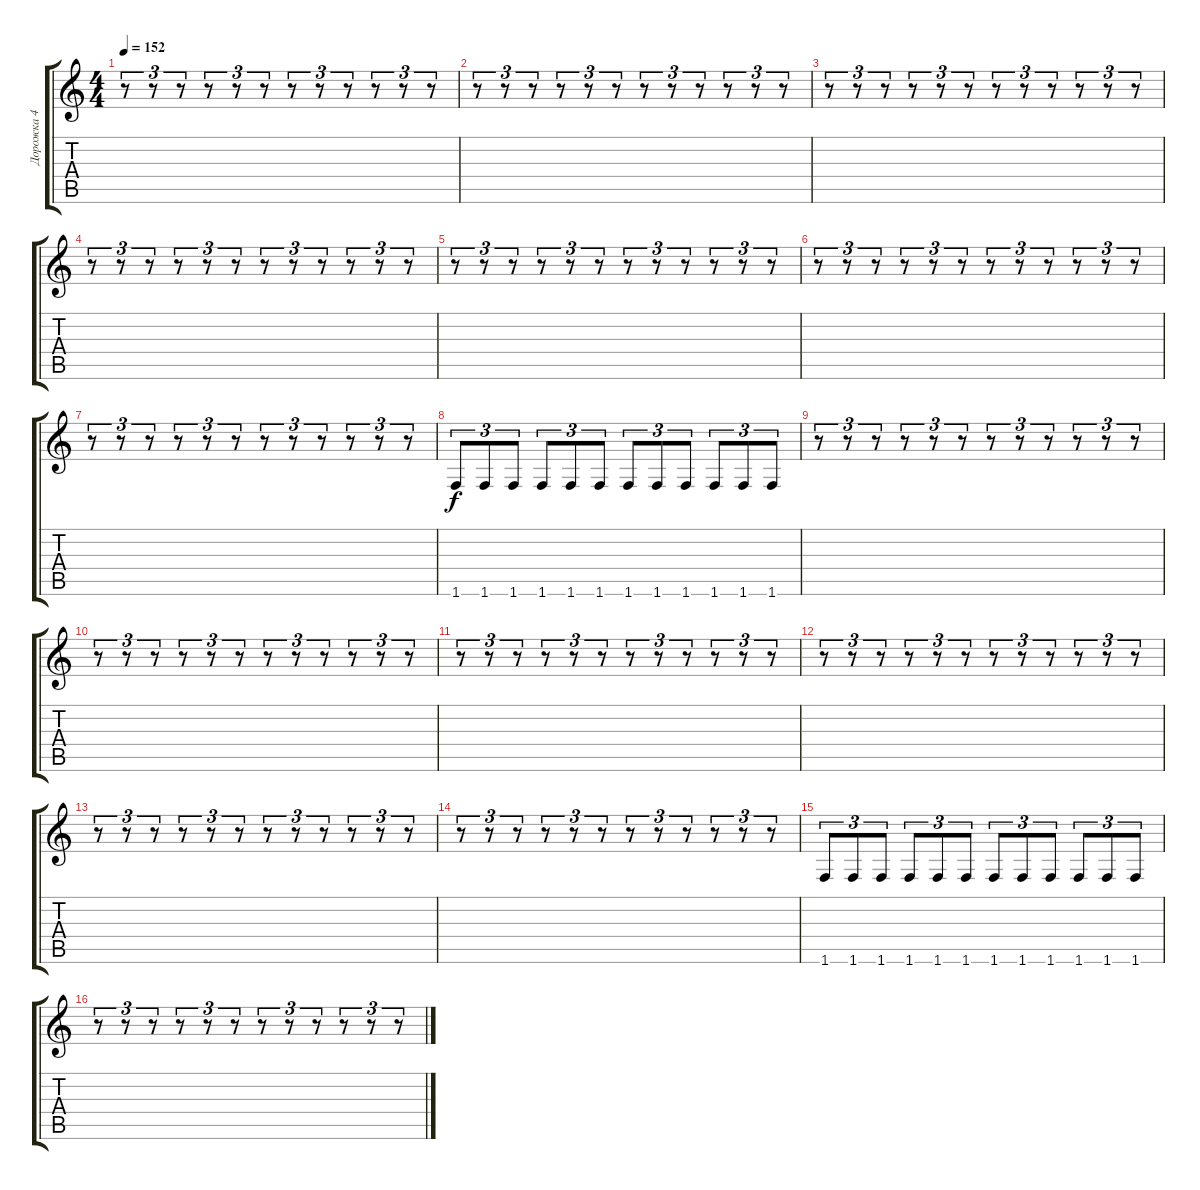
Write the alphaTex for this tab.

\track ("Дорожка 4" "Дорожка 4") {instrument electricbasspick}
\staff {score tabs}
\tuning (E4 B3 G3 D3 A2 E2) {hide}
\ts (4 4)
\tempo 152
\clef g2
\ks c
r.8{tu (3 2) dy f} r.8{tu (3 2)} r.8{tu (3 2)} r.8{tu (3 2)} r.8{tu (3 2)} r.8{tu (3 2)} r.8{tu (3 2)} r.8{tu (3 2)} r.8{tu (3 2)} r.8{tu (3 2)} r.8{tu (3 2)} r.8{tu (3 2)} |
r.8{tu (3 2)} r.8{tu (3 2)} r.8{tu (3 2)} r.8{tu (3 2)} r.8{tu (3 2)} r.8{tu (3 2)} r.8{tu (3 2)} r.8{tu (3 2)} r.8{tu (3 2)} r.8{tu (3 2)} r.8{tu (3 2)} r.8{tu (3 2)} |
r.8{tu (3 2)} r.8{tu (3 2)} r.8{tu (3 2)} r.8{tu (3 2)} r.8{tu (3 2)} r.8{tu (3 2)} r.8{tu (3 2)} r.8{tu (3 2)} r.8{tu (3 2)} r.8{tu (3 2)} r.8{tu (3 2)} r.8{tu (3 2)} |
r.8{tu (3 2)} r.8{tu (3 2)} r.8{tu (3 2)} r.8{tu (3 2)} r.8{tu (3 2)} r.8{tu (3 2)} r.8{tu (3 2)} r.8{tu (3 2)} r.8{tu (3 2)} r.8{tu (3 2)} r.8{tu (3 2)} r.8{tu (3 2)} |
r.8{tu (3 2)} r.8{tu (3 2)} r.8{tu (3 2)} r.8{tu (3 2)} r.8{tu (3 2)} r.8{tu (3 2)} r.8{tu (3 2)} r.8{tu (3 2)} r.8{tu (3 2)} r.8{tu (3 2)} r.8{tu (3 2)} r.8{tu (3 2)} |
r.8{tu (3 2)} r.8{tu (3 2)} r.8{tu (3 2)} r.8{tu (3 2)} r.8{tu (3 2)} r.8{tu (3 2)} r.8{tu (3 2)} r.8{tu (3 2)} r.8{tu (3 2)} r.8{tu (3 2)} r.8{tu (3 2)} r.8{tu (3 2)} |
r.8{tu (3 2)} r.8{tu (3 2)} r.8{tu (3 2)} r.8{tu (3 2)} r.8{tu (3 2)} r.8{tu (3 2)} r.8{tu (3 2)} r.8{tu (3 2)} r.8{tu (3 2)} r.8{tu (3 2)} r.8{tu (3 2)} r.8{tu (3 2)} |
1.6.8{tu (3 2)} 1.6.8{tu (3 2)} 1.6.8{tu (3 2)} 1.6.8{tu (3 2)} 1.6.8{tu (3 2)} 1.6.8{tu (3 2)} 1.6.8{tu (3 2)} 1.6.8{tu (3 2)} 1.6.8{tu (3 2)} 1.6.8{tu (3 2)} 1.6.8{tu (3 2)} 1.6.8{tu (3 2)} |
r.8{tu (3 2)} r.8{tu (3 2)} r.8{tu (3 2)} r.8{tu (3 2)} r.8{tu (3 2)} r.8{tu (3 2)} r.8{tu (3 2)} r.8{tu (3 2)} r.8{tu (3 2)} r.8{tu (3 2)} r.8{tu (3 2)} r.8{tu (3 2)} |
r.8{tu (3 2)} r.8{tu (3 2)} r.8{tu (3 2)} r.8{tu (3 2)} r.8{tu (3 2)} r.8{tu (3 2)} r.8{tu (3 2)} r.8{tu (3 2)} r.8{tu (3 2)} r.8{tu (3 2)} r.8{tu (3 2)} r.8{tu (3 2)} |
r.8{tu (3 2)} r.8{tu (3 2)} r.8{tu (3 2)} r.8{tu (3 2)} r.8{tu (3 2)} r.8{tu (3 2)} r.8{tu (3 2)} r.8{tu (3 2)} r.8{tu (3 2)} r.8{tu (3 2)} r.8{tu (3 2)} r.8{tu (3 2)} |
r.8{tu (3 2)} r.8{tu (3 2)} r.8{tu (3 2)} r.8{tu (3 2)} r.8{tu (3 2)} r.8{tu (3 2)} r.8{tu (3 2)} r.8{tu (3 2)} r.8{tu (3 2)} r.8{tu (3 2)} r.8{tu (3 2)} r.8{tu (3 2)} |
r.8{tu (3 2)} r.8{tu (3 2)} r.8{tu (3 2)} r.8{tu (3 2)} r.8{tu (3 2)} r.8{tu (3 2)} r.8{tu (3 2)} r.8{tu (3 2)} r.8{tu (3 2)} r.8{tu (3 2)} r.8{tu (3 2)} r.8{tu (3 2)} |
r.8{tu (3 2)} r.8{tu (3 2)} r.8{tu (3 2)} r.8{tu (3 2)} r.8{tu (3 2)} r.8{tu (3 2)} r.8{tu (3 2)} r.8{tu (3 2)} r.8{tu (3 2)} r.8{tu (3 2)} r.8{tu (3 2)} r.8{tu (3 2)} |
1.6.8{tu (3 2)} 1.6.8{tu (3 2)} 1.6.8{tu (3 2)} 1.6.8{tu (3 2)} 1.6.8{tu (3 2)} 1.6.8{tu (3 2)} 1.6.8{tu (3 2)} 1.6.8{tu (3 2)} 1.6.8{tu (3 2)} 1.6.8{tu (3 2)} 1.6.8{tu (3 2)} 1.6.8{tu (3 2)} |
r.8{tu (3 2)} r.8{tu (3 2)} r.8{tu (3 2)} r.8{tu (3 2)} r.8{tu (3 2)} r.8{tu (3 2)} r.8{tu (3 2)} r.8{tu (3 2)} r.8{tu (3 2)} r.8{tu (3 2)} r.8{tu (3 2)} r.8{tu (3 2)}
